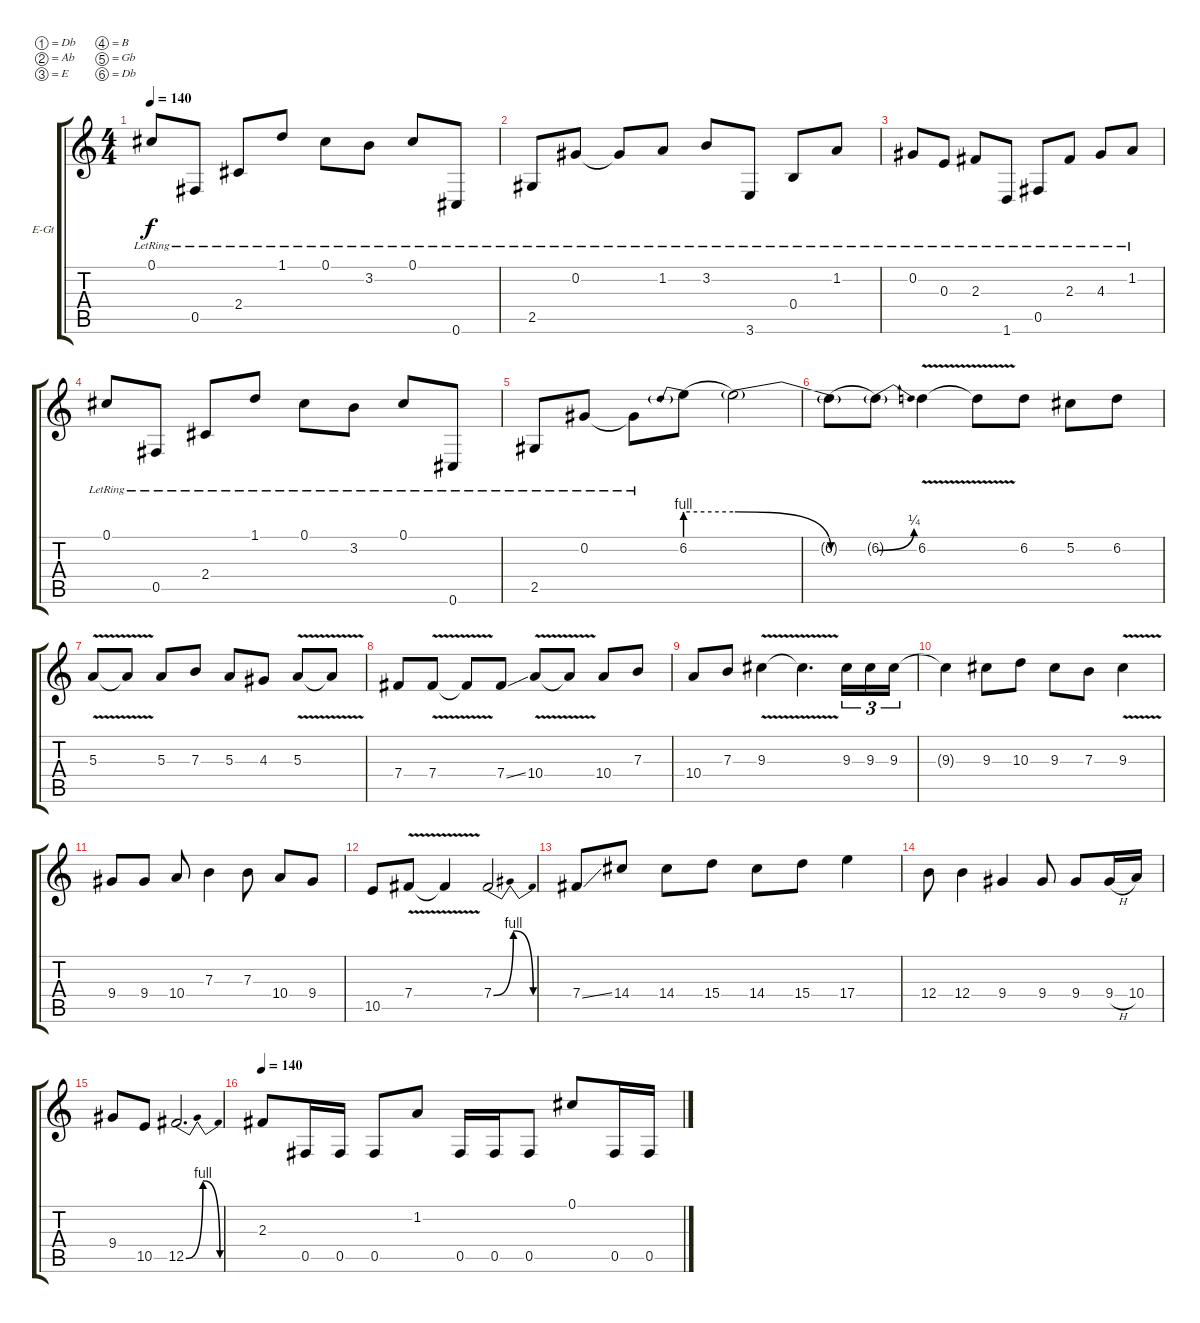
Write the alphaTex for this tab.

\bracketExtendMode groupsimilarinstruments
\firstSystemTrackNameOrientation horizontal
\otherSystemsTrackNameOrientation horizontal
\track ("Electric Guitar 1" "E-Gt") {instrument distortionguitar}
\staff {score tabs}
\tuning (Db4 Ab3 E3 B2 Gb2 Db2)
\ts (4 4)
\tempo 140
\clef g2
\ks c
0.1{lr}.8{dy f} 0.5{lr}.8 2.4{lr}.8 1.1{lr}.8 0.1{lr}.8 3.2{lr}.8 0.1{lr}.8 0.6{lr}.8 |
2.5{lr}.8 0.2{lr}.8 0.2{lr t}.8 1.2{lr}.8 3.2{lr}.8 3.6{lr}.8 0.4{lr}.8 1.2{lr}.8 |
0.2{lr}.8 0.3{lr}.8 2.3{lr}.8 1.6{lr}.8 0.5{lr}.8 2.3{lr}.8 4.3{lr}.8 1.2{lr}.8 |
0.1{lr}.8 0.5{lr}.8 2.4{lr}.8 1.1{lr}.8 0.1{lr}.8 3.2{lr}.8 0.1{lr}.8 0.6{lr}.8 |
2.5{lr}.8 0.2{lr}.8 0.2{lr t}.8 6.2{be (prebend 0 4 60 4)}.8 6.2{be (release 0 4 60 0) t}.2 |
6.2{be (hold 0 0 60 0) t}.8 6.2{be (bend 0 0 60 1) t}.8 6.2{v}.4 6.2{v t}.8 6.2.8 5.2.8 6.2.8 |
5.3{v}.8 5.3{v t}.8 5.3.8 7.3.8 5.3.8 4.3.8 5.3{v}.8 5.3{v t}.8 |
7.4.8 7.4{v}.8 7.4{v t}.8 7.4{ss}.8 10.4{v}.8 10.4{v t}.8 10.4.8 7.3.8 |
10.4.8 7.3.8 9.3{v}.4 9.3{v t}.4{d} 9.3.16{tu (3 2)} 9.3.16{tu (3 2)} 9.3.16{tu (3 2)} |
9.3{t}.4 9.3.8 10.3.8 9.3.8 7.3.8 9.3{v}.4 |
9.4.8 9.4.8 10.4.8 7.3.4 7.3.8 10.4.8 9.4.8 |
10.5.8 7.4{v}.8 7.4{v t}.4 7.4{be (bendrelease 0 0 30 4 30 4 60 0)}.2 |
7.4{ss}.8 14.4.8 14.4.8 15.4.8 14.4.8 15.4.8 17.4.4 |
12.4.8 12.4.4 9.4.4 9.4.8 9.4.8 9.4{h}.16 10.4.16 |
9.4.8 10.5.8 12.5{be (bendrelease 0 0 30 4 30 4 60 0)}.2{d} |
\tempo 140
2.3.8 0.5.16 0.5.16 0.5.8 1.2.8 0.5.16 0.5.16 0.5.8 0.1.8 0.5.16 0.5.16
